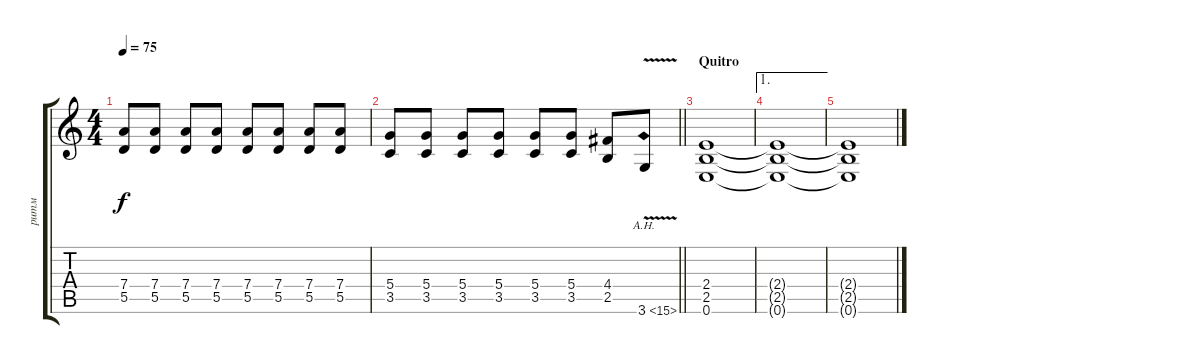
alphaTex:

\track ("ритм" "ритм") {instrument overdrivenguitar}
\staff {score tabs}
\tuning (E4 B3 G3 D3 A2 E2) {hide}
\ts (4 4)
\tempo 75
\clef g2
\ks c
(7.4 5.5).8{dy f} (7.4 5.5).8 (7.4 5.5).8 (7.4 5.5).8 (7.4 5.5).8 (7.4 5.5).8 (7.4 5.5).8 (7.4 5.5).8 |
\barLineRight lightlight
(5.4 3.5).8 (5.4 3.5).8 (5.4 3.5).8 (5.4 3.5).8 (5.4 3.5).8 (5.4 3.5).8 (4.4 2.5).8 3.6{ah 12 v}.8 |
\section ("" "Quitro")
(2.4 2.5 0.6).1 |
\ae 1
(2.4{t} 2.5{t} 0.6{t}).1 |
(2.4{t} 2.5{t} 0.6{t}).1
